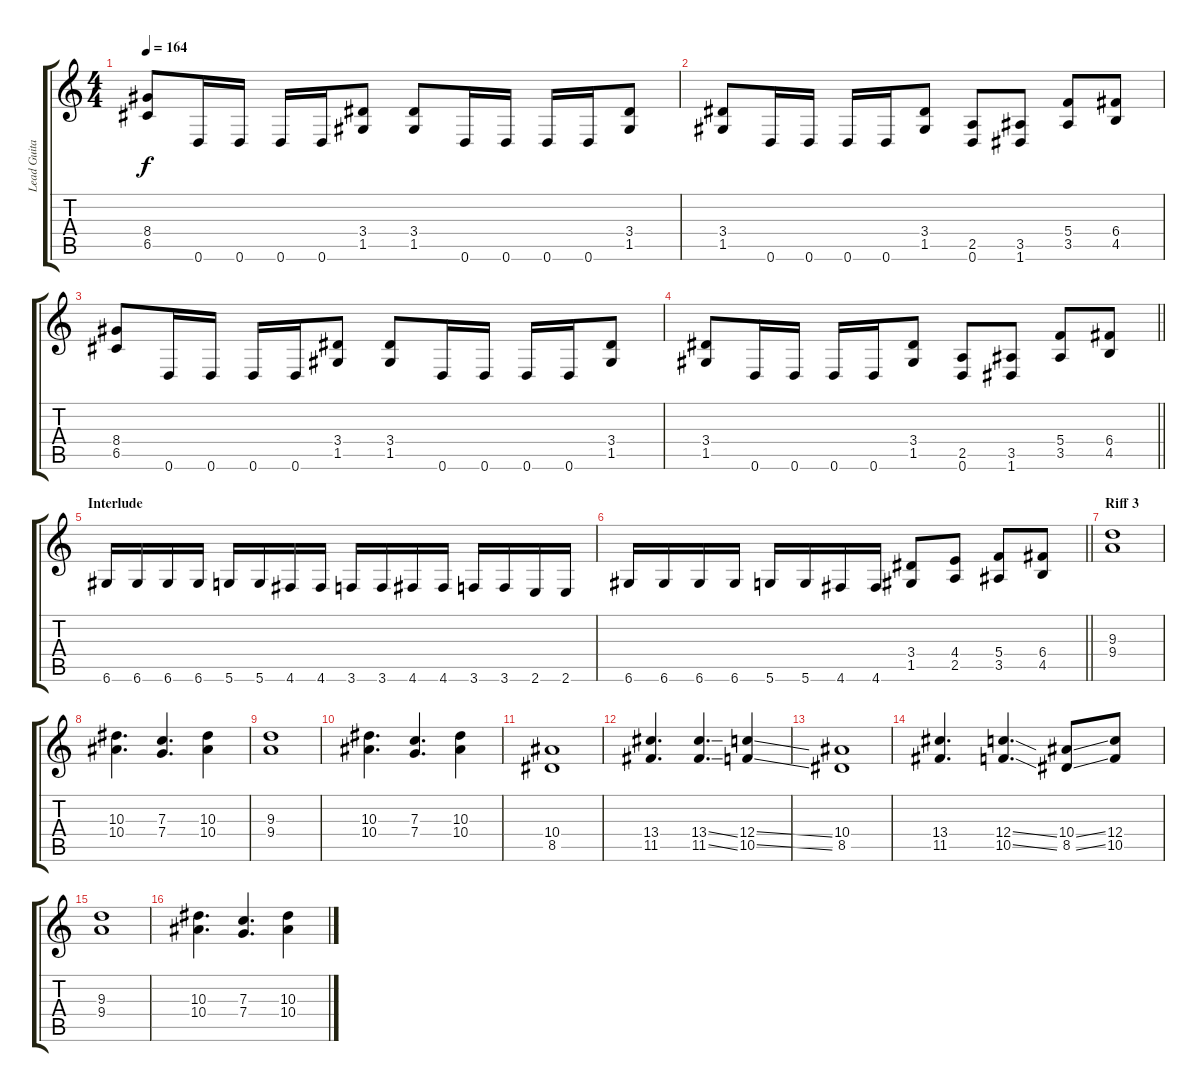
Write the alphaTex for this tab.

\track ("Lead Guitar" "Lead Guita") {instrument distortionguitar}
\staff {score tabs}
\tuning (D4 A3 F3 C3 G2 D2) {hide}
\ts (4 4)
\tempo 164
\clef g2
\ks c
(8.4 6.5).8{dy f} 0.6.16 0.6.16 0.6.16 0.6.16 (3.4 1.5).8 (3.4 1.5).8 0.6.16 0.6.16 0.6.16 0.6.16 (3.4 1.5).8 |
(3.4 1.5).8 0.6.16 0.6.16 0.6.16 0.6.16 (3.4 1.5).8 (2.5 0.6).8 (3.5 1.6).8 (5.4 3.5).8 (6.4 4.5).8 |
(8.4 6.5).8 0.6.16 0.6.16 0.6.16 0.6.16 (3.4 1.5).8 (3.4 1.5).8 0.6.16 0.6.16 0.6.16 0.6.16 (3.4 1.5).8 |
\barLineRight lightlight
(3.4 1.5).8 0.6.16 0.6.16 0.6.16 0.6.16 (3.4 1.5).8 (2.5 0.6).8 (3.5 1.6).8 (5.4 3.5).8 (6.4 4.5).8 |
\section ("" "Interlude")
6.6.16 6.6.16 6.6.16 6.6.16 5.6.16 5.6.16 4.6.16 4.6.16 3.6.16 3.6.16 4.6.16 4.6.16 3.6.16 3.6.16 2.6.16 2.6.16 |
\barLineRight lightlight
6.6.16 6.6.16 6.6.16 6.6.16 5.6.16 5.6.16 4.6.16 4.6.16 (3.4 1.5).8 (4.4 2.5).8 (5.4 3.5).8 (6.4 4.5).8 |
\section ("" "Riff 3")
(9.3 9.4).1 |
(10.3 10.4).4{d} (7.3 7.4).4{d} (10.3 10.4).4 |
(9.3 9.4).1 |
(10.3 10.4).4{d} (7.3 7.4).4{d} (10.3 10.4).4 |
(10.4 8.5).1 |
(13.4 11.5).4{d} (13.4{ss} 11.5{ss}).4{d} (12.4{ss} 10.5{ss}).4 |
(10.4 8.5).1 |
(13.4 11.5).4{d} (12.4{ss} 10.5{ss}).4{d} (10.4{ss} 8.5{ss}).8 (12.4 10.5).8 |
(9.3 9.4).1 |
(10.3 10.4).4{d} (7.3 7.4).4{d} (10.3 10.4).4
